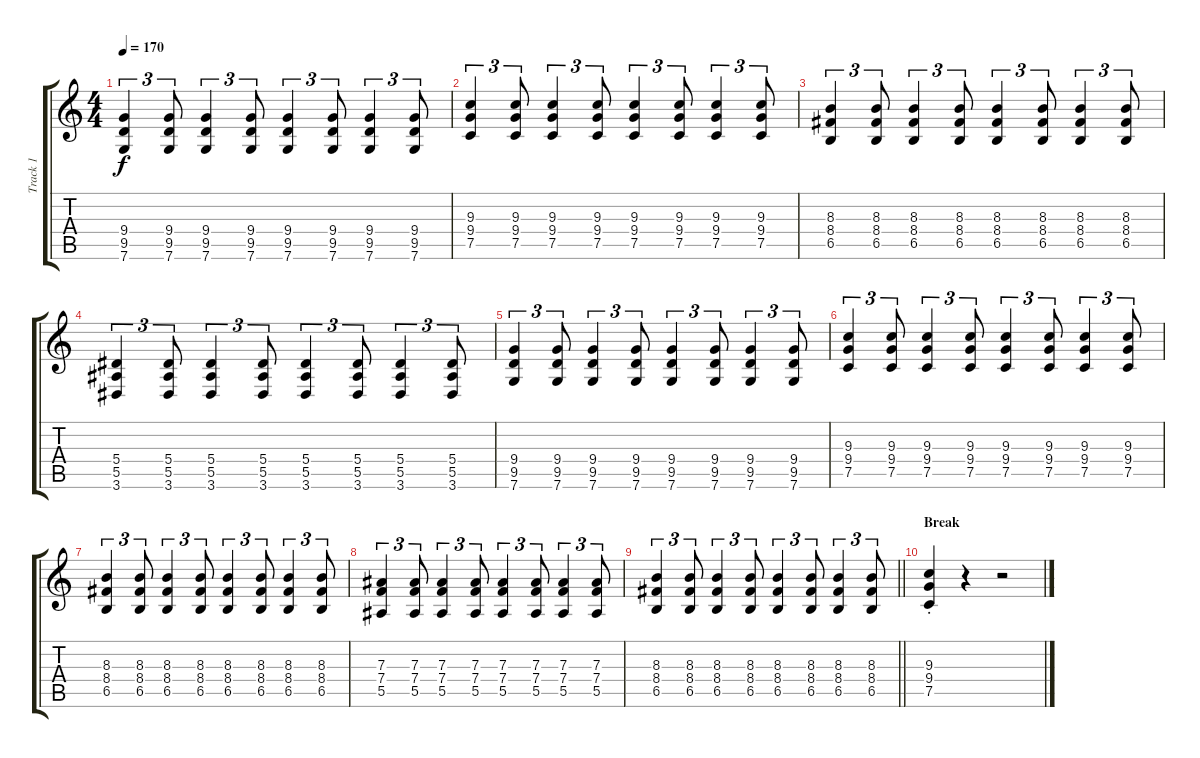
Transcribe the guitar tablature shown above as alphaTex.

\track ("Track 1" "Track 1") {instrument distortionguitar}
\staff {score tabs}
\tuning (C4 G3 Eb3 Bb2 F2 C2) {hide}
\ts (4 4)
\tempo 170
\clef g2
\ks c
(9.4 9.5 7.6).4{tu (3 2) dy f} (9.4 9.5 7.6).8{tu (3 2)} (9.4 9.5 7.6).4{tu (3 2)} (9.4 9.5 7.6).8{tu (3 2)} (9.4 9.5 7.6).4{tu (3 2)} (9.4 9.5 7.6).8{tu (3 2)} (9.4 9.5 7.6).4{tu (3 2)} (9.4 9.5 7.6).8{tu (3 2)} |
(9.3 9.4 7.5).4{tu (3 2)} (9.3 9.4 7.5).8{tu (3 2)} (9.3 9.4 7.5).4{tu (3 2)} (9.3 9.4 7.5).8{tu (3 2)} (9.3 9.4 7.5).4{tu (3 2)} (9.3 9.4 7.5).8{tu (3 2)} (9.3 9.4 7.5).4{tu (3 2)} (9.3 9.4 7.5).8{tu (3 2)} |
(8.3 8.4 6.5).4{tu (3 2)} (8.3 8.4 6.5).8{tu (3 2)} (8.3 8.4 6.5).4{tu (3 2)} (8.3 8.4 6.5).8{tu (3 2)} (8.3 8.4 6.5).4{tu (3 2)} (8.3 8.4 6.5).8{tu (3 2)} (8.3 8.4 6.5).4{tu (3 2)} (8.3 8.4 6.5).8{tu (3 2)} |
(5.4 5.5 3.6).4{tu (3 2)} (5.4 5.5 3.6).8{tu (3 2)} (5.4 5.5 3.6).4{tu (3 2)} (5.4 5.5 3.6).8{tu (3 2)} (5.4 5.5 3.6).4{tu (3 2)} (5.4 5.5 3.6).8{tu (3 2)} (5.4 5.5 3.6).4{tu (3 2)} (5.4 5.5 3.6).8{tu (3 2)} |
(9.4 9.5 7.6).4{tu (3 2)} (9.4 9.5 7.6).8{tu (3 2)} (9.4 9.5 7.6).4{tu (3 2)} (9.4 9.5 7.6).8{tu (3 2)} (9.4 9.5 7.6).4{tu (3 2)} (9.4 9.5 7.6).8{tu (3 2)} (9.4 9.5 7.6).4{tu (3 2)} (9.4 9.5 7.6).8{tu (3 2)} |
(9.3 9.4 7.5).4{tu (3 2)} (9.3 9.4 7.5).8{tu (3 2)} (9.3 9.4 7.5).4{tu (3 2)} (9.3 9.4 7.5).8{tu (3 2)} (9.3 9.4 7.5).4{tu (3 2)} (9.3 9.4 7.5).8{tu (3 2)} (9.3 9.4 7.5).4{tu (3 2)} (9.3 9.4 7.5).8{tu (3 2)} |
(8.3 8.4 6.5).4{tu (3 2)} (8.3 8.4 6.5).8{tu (3 2)} (8.3 8.4 6.5).4{tu (3 2)} (8.3 8.4 6.5).8{tu (3 2)} (8.3 8.4 6.5).4{tu (3 2)} (8.3 8.4 6.5).8{tu (3 2)} (8.3 8.4 6.5).4{tu (3 2)} (8.3 8.4 6.5).8{tu (3 2)} |
(7.3 7.4 5.5).4{tu (3 2)} (7.3 7.4 5.5).8{tu (3 2)} (7.3 7.4 5.5).4{tu (3 2)} (7.3 7.4 5.5).8{tu (3 2)} (7.3 7.4 5.5).4{tu (3 2)} (7.3 7.4 5.5).8{tu (3 2)} (7.3 7.4 5.5).4{tu (3 2)} (7.3 7.4 5.5).8{tu (3 2)} |
\barLineRight lightlight
(8.3 8.4 6.5).4{tu (3 2)} (8.3 8.4 6.5).8{tu (3 2)} (8.3 8.4 6.5).4{tu (3 2)} (8.3 8.4 6.5).8{tu (3 2)} (8.3 8.4 6.5).4{tu (3 2)} (8.3 8.4 6.5).8{tu (3 2)} (8.3 8.4 6.5).4{tu (3 2)} (8.3 8.4 6.5).8{tu (3 2)} |
\section ("" "Break")
(9.3{st} 9.4{st} 7.5{st}).4 r.4 r.2
